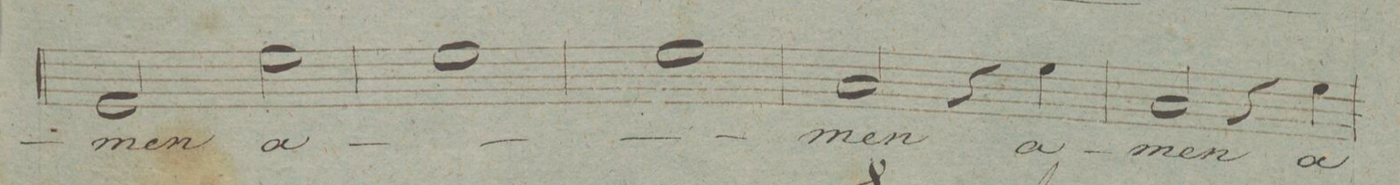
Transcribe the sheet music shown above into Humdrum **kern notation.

**kern	**text	**dynam
*I"Baſso.	*	*
*clefF4	*	*
*k[]	*	*
*met(c|)	*	*
*M2/2	*	*
2GG/	-men	.
2G\	a-	.
=214	=214	=214
1G\	.	.
=215	=215	=215
1G\	.	.
=216	=216	=216
2C/	-men	.
4r	.	.
4G\	a-	.
=217	=217	=217
2C/	-men	.
4r	.	.
4G\	a-	.
=218	=218	=218
*-	*-	*-
